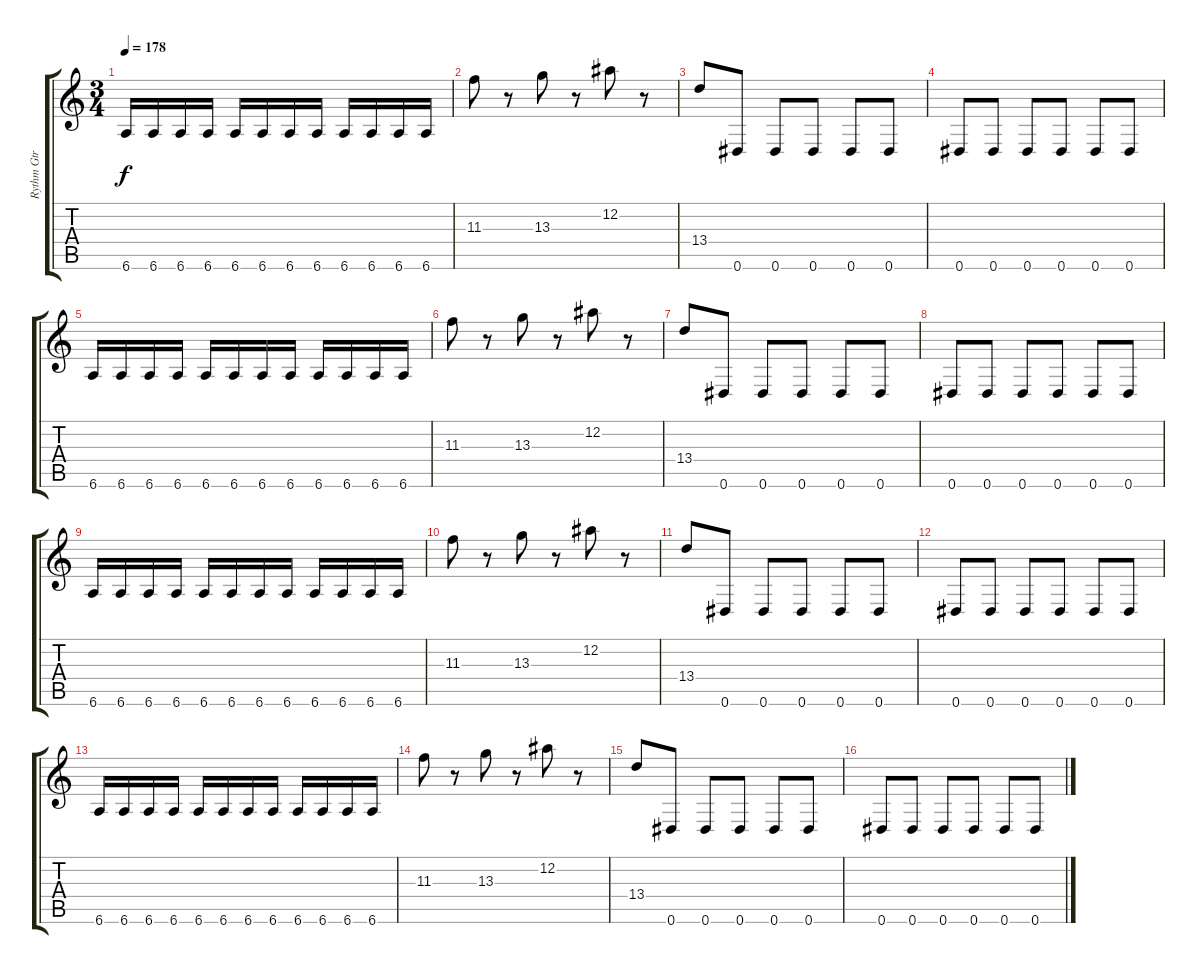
\track ("Rythm Gtr" "Rythm Gtr") {instrument acousticguitarnylon}
\staff {score tabs}
\tuning (Eb4 Bb3 Gb3 Db3 Ab2 Eb2) {hide}
\ts (3 4)
\tempo 178
\clef g2
\ks c
6.6.16{dy f} 6.6.16 6.6.16 6.6.16 6.6.16 6.6.16 6.6.16 6.6.16 6.6.16 6.6.16 6.6.16 6.6.16 |
11.3.8 r.8 13.3.8 r.8 12.2.8 r.8 |
13.4.8 0.6.8 0.6.8 0.6.8 0.6.8 0.6.8 |
0.6.8 0.6.8 0.6.8 0.6.8 0.6.8 0.6.8 |
6.6.16 6.6.16 6.6.16 6.6.16 6.6.16 6.6.16 6.6.16 6.6.16 6.6.16 6.6.16 6.6.16 6.6.16 |
11.3.8 r.8 13.3.8 r.8 12.2.8 r.8 |
13.4.8 0.6.8 0.6.8 0.6.8 0.6.8 0.6.8 |
0.6.8 0.6.8 0.6.8 0.6.8 0.6.8 0.6.8 |
6.6.16 6.6.16 6.6.16 6.6.16 6.6.16 6.6.16 6.6.16 6.6.16 6.6.16 6.6.16 6.6.16 6.6.16 |
11.3.8 r.8 13.3.8 r.8 12.2.8 r.8 |
13.4.8 0.6.8 0.6.8 0.6.8 0.6.8 0.6.8 |
0.6.8 0.6.8 0.6.8 0.6.8 0.6.8 0.6.8 |
6.6.16 6.6.16 6.6.16 6.6.16 6.6.16 6.6.16 6.6.16 6.6.16 6.6.16 6.6.16 6.6.16 6.6.16 |
11.3.8 r.8 13.3.8 r.8 12.2.8 r.8 |
13.4.8 0.6.8 0.6.8 0.6.8 0.6.8 0.6.8 |
0.6.8 0.6.8 0.6.8 0.6.8 0.6.8 0.6.8
